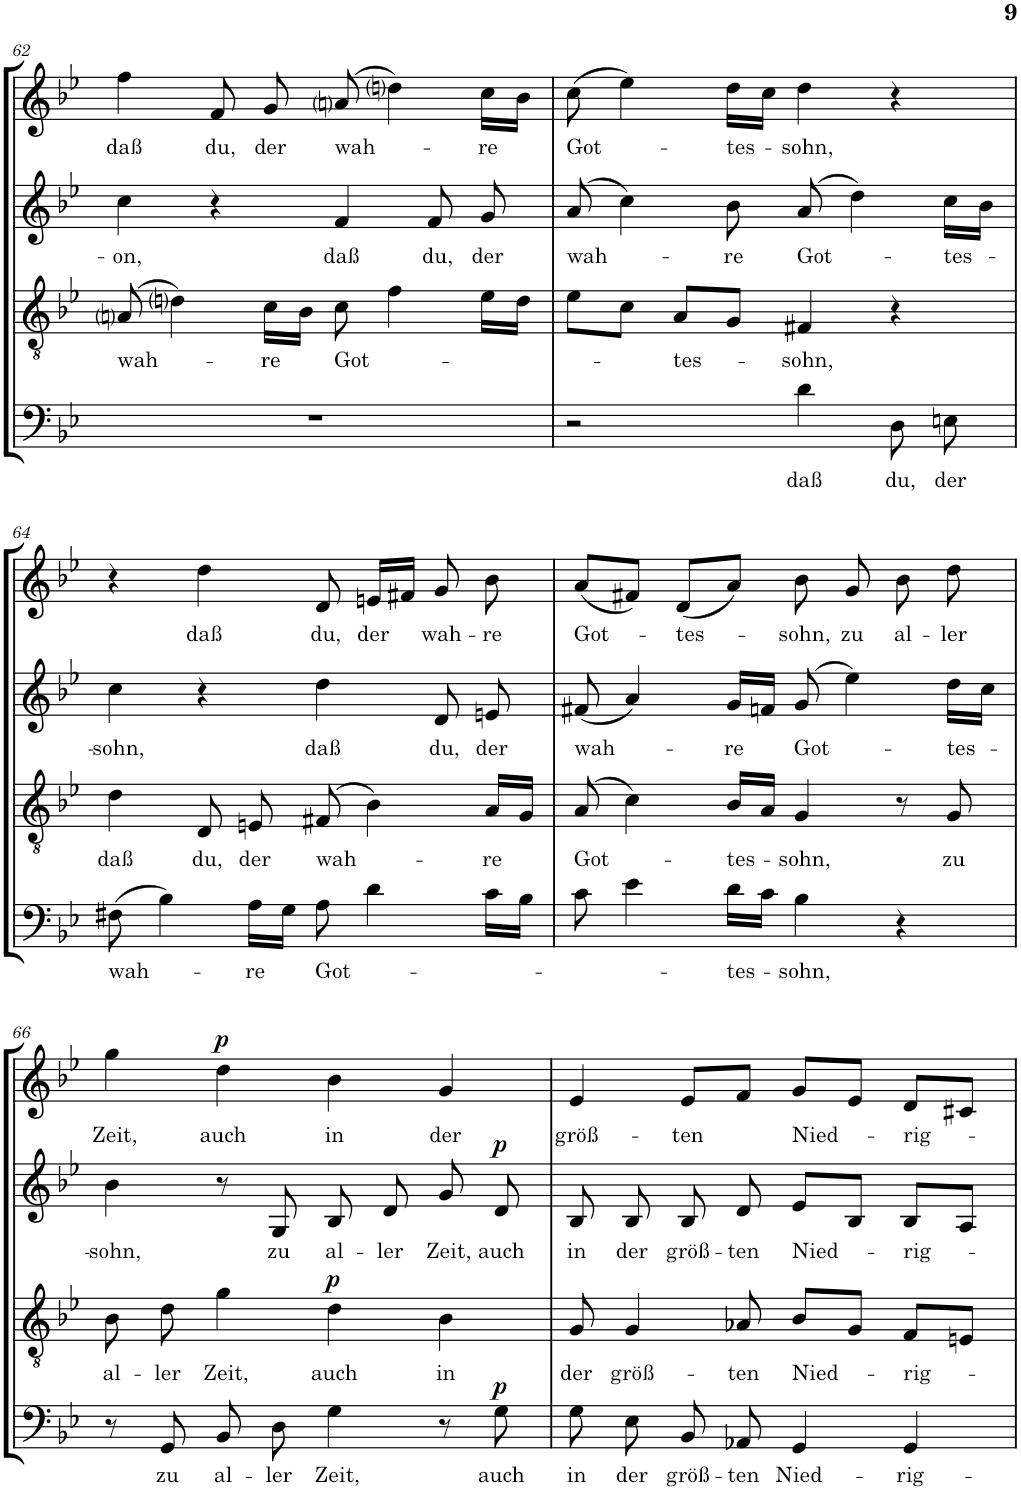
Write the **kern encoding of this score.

**kern	**text	**dynam	**kern	**text	**dynam	**kern	**text	**dynam	**kern	**text	**dynam
*part4	*part4	*part4	*part3	*part3	*part3	*part2	*part2	*part2	*part1	*part1	*part1
*staff4	*staff4	*staff4	*staff3	*staff3	*staff3	*staff2	*staff2	*staff2	*staff1	*staff1	*staff1
*I"B.	*	*	*I"T.	*	*	*I"A.	*	*	*I"S.	*	*
!!LO:PB:g=z
*clefF4	*	*	*clefGv2	*	*	*clefG2	*	*	*clefG2	*	*
*k[b-e-]	*	*	*k[b-e-]	*	*	*k[b-e-]	*	*	*k[b-e-]	*	*
*B-:	*	*	*B-:	*	*	*B-:	*	*	*B-:	*	*
*M4/4	*	*	*M4/4	*	*	*M4/4	*	*	*M4/4	*	*
=62	=62	=62	=62	=62	=62	=62	=62	=62	=62	=62	=62
!	!	!	!	!LO:LY:b	!	!	!LO:LY:b	!	!	!LO:LY:b	!
1r	.	.	(>8Ani/	wah-	.	4cc\	-on,	.	4ff\	daß	.
.	.	.	4dni\)	.	.	.	.	.	.	.	.
!	!	!	!	!	!	!	!	!	!	!LO:LY:b	!
.	.	.	.	.	.	4r	.	.	8f/	du,	.
!	!	!	!	!LO:LY:b	!	!	!	!	!	!LO:LY:b	!
.	.	.	16c\LL	-re	.	.	.	.	8g/	der	.
.	.	.	16B-\JJ	.	.	.	.	.	.	.	.
!	!	!	!	!LO:LY:b	!	!	!LO:LY:b	!	!	!LO:LY:b	!
.	.	.	8c\	Got-	.	4f/	daß	.	(>8ani/	wah-	.
.	.	.	4f\	.	.	.	.	.	4ddni\)	.	.
!	!	!	!	!	!	!	!LO:LY:b	!	!	!	!
.	.	.	.	.	.	8f/	du,	.	.	.	.
!	!	!	!	!	!	!	!LO:LY:b	!	!	!LO:LY:b	!
.	.	.	16e-\LL	.	.	8g/	der	.	16cc\LL	-re	.
.	.	.	16d\JJ	.	.	.	.	.	16b-\JJ	.	.
=63	=63	=63	=63	=63	=63	=63	=63	=63	=63	=63	=63
!	!	!	!	!	!	!	!LO:LY:b	!	!	!LO:LY:b	!
2r	.	.	8e-\L	.	.	(>8a/	wah-	.	(>8cc\	Got-	.
.	.	.	8c\J	.	.	4cc\)	.	.	4ee-\)	.	.
!	!	!	!	!LO:LY:b	!	!	!	!	!	!	!
.	.	.	8A/L	-tes-	.	.	.	.	.	.	.
!	!	!	!	!	!	!	!LO:LY:b	!	!	!LO:LY:b	!
.	.	.	8G/J	.	.	8b-\	-re	.	16dd\LL	-tes-	.
.	.	.	.	.	.	.	.	.	16cc\JJ	.	.
!	!LO:LY:b	!	!	!LO:LY:b	!	!	!LO:LY:b	!	!	!LO:LY:b	!
4d\	daß	.	4F#X/	-sohn,	.	(>8a/	Got-	.	4dd\	-sohn,	.
.	.	.	.	.	.	4dd\)	.	.	.	.	.
!	!LO:LY:b	!	!	!	!	!	!	!	!	!	!
8D\	du,	.	4r	.	.	.	.	.	4r	.	.
!	!LO:LY:b	!	!	!	!	!	!LO:LY:b	!	!	!	!
8En\	der	.	.	.	.	16cc\LL	-tes-	.	.	.	.
.	.	.	.	.	.	16b-\JJ	.	.	.	.	.
!!LO:LB:g=z
=64	=64	=64	=64	=64	=64	=64	=64	=64	=64	=64	=64
!	!LO:LY:b	!	!	!LO:LY:b	!	!	!LO:LY:b	!	!	!	!
(>8F#X\	wah-	.	4d\	daß	.	4cc\	-sohn,	.	4r	.	.
4B-\)	.	.	.	.	.	.	.	.	.	.	.
!	!	!	!	!LO:LY:b	!	!	!	!	!	!LO:LY:b	!
.	.	.	8D/	du,	.	4r	.	.	4dd\	daß	.
!	!LO:LY:b	!	!	!LO:LY:b	!	!	!	!	!	!	!
16A\LL	-re	.	8En/	der	.	.	.	.	.	.	.
16G\JJ	.	.	.	.	.	.	.	.	.	.	.
!	!LO:LY:b	!	!	!LO:LY:b	!	!	!LO:LY:b	!	!	!LO:LY:b	!
8A\	Got-	.	(>8F#X/	wah-	.	4dd\	daß	.	8d/	du,	.
!	!	!	!	!	!	!	!	!	!	!LO:LY:b	!
4d\	.	.	4B-\)	.	.	.	.	.	16en/LL	der	.
.	.	.	.	.	.	.	.	.	16f#X/JJ	.	.
!	!	!	!	!	!	!	!LO:LY:b	!	!	!LO:LY:b	!
.	.	.	.	.	.	8d/	du,	.	8g/	wah-	.
!	!	!	!	!LO:LY:b	!	!	!LO:LY:b	!	!	!LO:LY:b	!
16c\LL	.	.	16A/LL	-re	.	8en/	der	.	8b-\	-re	.
16B-\JJ	.	.	16G/JJ	.	.	.	.	.	.	.	.
=65	=65	=65	=65	=65	=65	=65	=65	=65	=65	=65	=65
!	!	!	!	!LO:LY:b	!	!	!LO:LY:b	!	!	!LO:LY:b	!
8c\	.	.	(>8A/	Got-	.	(<8f#X/	wah-	.	(<8a/L	Got-	.
4e-\	.	.	4c\)	.	.	4a/)	.	.	8f#X/J)	.	.
!	!	!	!	!	!	!	!	!	!	!LO:LY:b	!
.	.	.	.	.	.	.	.	.	(<8d/L	-tes-	.
!	!LO:LY:b	!	!	!LO:LY:b	!	!	!LO:LY:b	!	!	!	!
16d\LL	-tes-	.	16B-/LL	-tes-	.	16g/LL	-re	.	8a/J)	.	.
16c\JJ	.	.	16A/JJ	.	.	16fn/JJ	.	.	.	.	.
!	!LO:LY:b	!	!	!LO:LY:b	!	!	!LO:LY:b	!	!	!LO:LY:b	!
4B-\	-sohn,	.	4G/	-sohn,	.	(>8g/	Got-	.	8b-\	-sohn,	.
!	!	!	!	!	!	!	!	!	!	!LO:LY:b	!
.	.	.	.	.	.	4ee-\)	.	.	8g/	zu	.
!	!	!	!	!	!	!	!	!	!	!LO:LY:b	!
4r	.	.	8r	.	.	.	.	.	8b-\	al-	.
!	!	!	!	!LO:LY:b	!	!	!LO:LY:b	!	!	!LO:LY:b	!
.	.	.	8G/	zu	.	16dd\LL	-tes-	.	8dd\	-ler	.
.	.	.	.	.	.	16cc\JJ	.	.	.	.	.
!!LO:LB:g=z
=66	=66	=66	=66	=66	=66	=66	=66	=66	=66	=66	=66
!	!	!	!	!LO:LY:b	!	!	!LO:LY:b	!	!	!LO:LY:b	!
8r	.	.	8B-\	al-	.	4b-\	-sohn,	.	4gg\	Zeit,	.
!	!LO:LY:b	!	!	!LO:LY:b	!	!	!	!	!	!	!
8GG/	zu	.	8d\	-ler	.	.	.	.	.	.	.
!	!LO:LY:b	!	!	!LO:LY:b	!	!	!	!	!	!LO:LY:b	!LO:DY:a
8BB-/	al-	.	4g\	Zeit,	.	8r	.	.	4dd\	auch	p
!	!LO:LY:b	!	!	!	!	!	!LO:LY:b	!	!	!	!
8D\	-ler	.	.	.	.	8G/	zu	.	.	.	.
!	!LO:LY:b	!	!	!LO:LY:b	!LO:DY:a	!	!LO:LY:b	!	!	!LO:LY:b	!
4G\	Zeit,	.	4d\	auch	p	8B-/	al-	.	4b-\	in	.
!	!	!	!	!	!	!	!LO:LY:b	!	!	!	!
.	.	.	.	.	.	8d/	-ler	.	.	.	.
!	!	!	!	!LO:LY:b	!	!	!LO:LY:b	!	!	!LO:LY:b	!
8r	.	.	4B-\	in	.	8g/	Zeit,	.	4g/	der	.
!	!LO:LY:b	!LO:DY:a	!	!	!	!	!LO:LY:b	!LO:DY:a	!	!	!
8G\	auch	p	.	.	.	8d/	auch	p	.	.	.
=67	=67	=67	=67	=67	=67	=67	=67	=67	=67	=67	=67
!	!LO:LY:b	!	!	!LO:LY:b	!	!	!LO:LY:b	!	!	!LO:LY:b	!
8G\	in	.	8G/	der	.	8B-/	in	.	4e-/	größ-	.
!	!LO:LY:b	!	!	!LO:LY:b	!	!	!LO:LY:b	!	!	!	!
8E-\	der	.	4G/	größ-	.	8B-/	der	.	.	.	.
!	!LO:LY:b	!	!	!	!	!	!LO:LY:b	!	!	!LO:LY:b	!
8BB-/	größ-	.	.	.	.	8B-/	größ-	.	8e-/L	-ten	.
!	!LO:LY:b	!	!	!LO:LY:b	!	!	!LO:LY:b	!	!	!	!
8AA-X/	-ten	.	8A-X/	-ten	.	8d/	-ten	.	8f/J	.	.
!	!LO:LY:b	!	!	!LO:LY:b	!	!	!LO:LY:b	!	!	!LO:LY:b	!
4GG/	Nied-	.	8B-/L	Nied-	.	8e-/L	Nied-	.	8g/L	Nied-	.
.	.	.	8G/J	.	.	8B-/J	.	.	8e-/J	.	.
!	!LO:LY:b	!	!	!LO:LY:b	!	!	!LO:LY:b	!	!	!LO:LY:b	!
4GG/	-rig-	.	8F/L	-rig-	.	8B-/L	-rig-	.	8d/L	-rig-	.
.	.	.	8En/J	.	.	8A/J	.	.	8c#X/J	.	.
=	=	=	=	=	=	=	=	=	=	=	=
*-	*-	*-	*-	*-	*-	*-	*-	*-	*-	*-	*-
